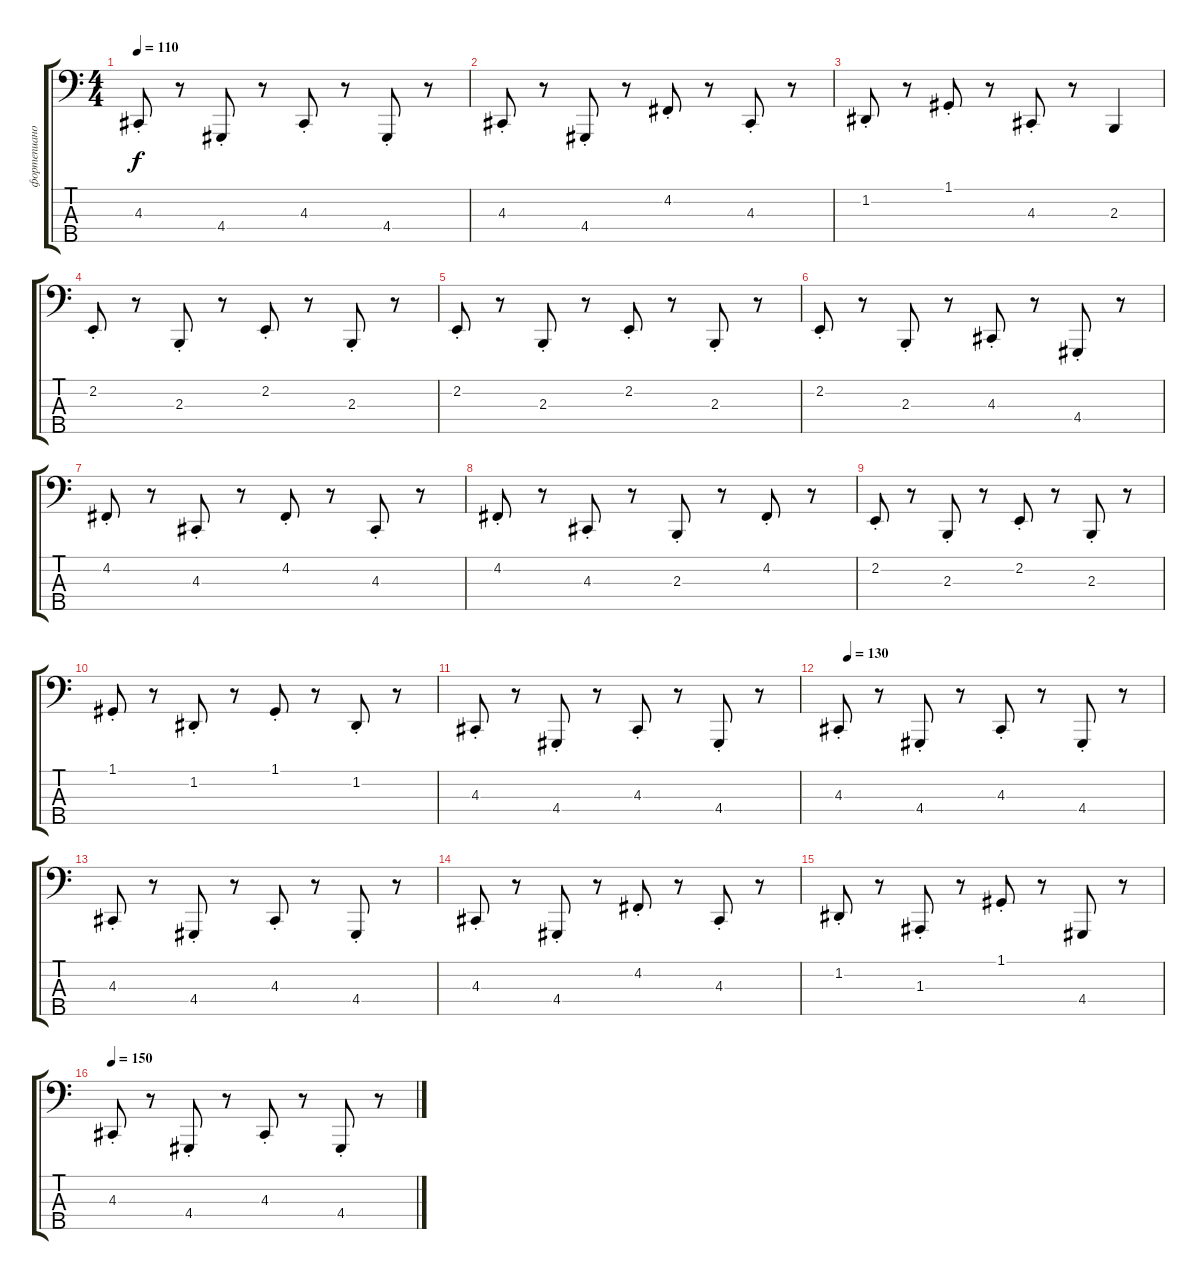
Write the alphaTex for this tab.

\track ("фортепиано (бассы)" "фортепиано") {instrument acousticgrandpiano}
\staff {score tabs}
\tuning (G2 D2 A1 E1 B0) {hide}
\ts (4 4)
\tempo 110
\clef f4
\ks c
4.3{st}.8{dy f} r.8 4.4{st}.8 r.8 4.3{st}.8 r.8 4.4{st}.8 r.8 |
4.3{st}.8 r.8 4.4{st}.8 r.8 4.2{st}.8 r.8 4.3{st}.8 r.8 |
1.2{st}.8 r.8 1.1{st}.8 r.8 4.3{st}.8 r.8 2.3.4 |
2.2{st}.8 r.8 2.3{st}.8 r.8 2.2{st}.8 r.8 2.3{st}.8 r.8 |
2.2{st}.8 r.8 2.3{st}.8 r.8 2.2{st}.8 r.8 2.3{st}.8 r.8 |
2.2{st}.8 r.8 2.3{st}.8 r.8 4.3{st}.8 r.8 4.4{st}.8 r.8 |
4.2{st}.8 r.8 4.3{st}.8 r.8 4.2{st}.8 r.8 4.3{st}.8 r.8 |
4.2{st}.8 r.8 4.3{st}.8 r.8 2.3{st}.8 r.8 4.2{st}.8 r.8 |
2.2{st}.8 r.8 2.3{st}.8 r.8 2.2{st}.8 r.8 2.3{st}.8 r.8 |
1.1{st}.8 r.8 1.2{st}.8 r.8 1.1{st}.8 r.8 1.2{st}.8 r.8 |
4.3{st}.8 r.8 4.4{st}.8 r.8 4.3{st}.8 r.8 4.4{st}.8 r.8 |
\tempo (130 0.03125)
4.3{st}.8 r.8 4.4{st}.8 r.8 4.3{st}.8 r.8 4.4{st}.8 r.8 |
4.3{st}.8 r.8 4.4{st}.8 r.8 4.3{st}.8 r.8 4.4{st}.8 r.8 |
4.3{st}.8 r.8 4.4{st}.8 r.8 4.2{st}.8 r.8 4.3{st}.8 r.8 |
1.2{st}.8 r.8 1.3{st}.8 r.8 1.1{st}.8 r.8 4.4.8 r.8 |
\tempo 150
4.3{st}.8 r.8 4.4{st}.8 r.8 4.3{st}.8 r.8 4.4{st}.8 r.8
